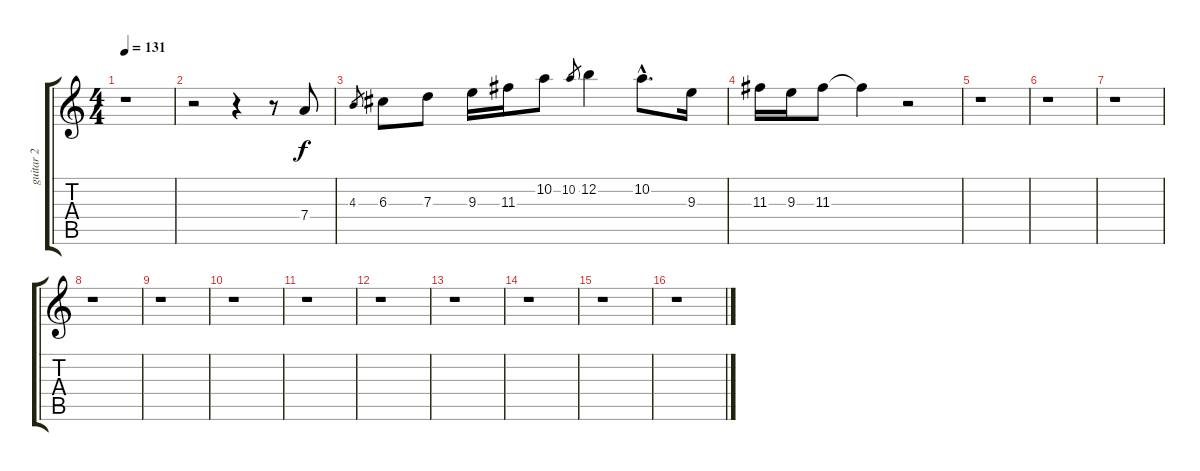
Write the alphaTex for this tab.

\track ("guitar 2" "guitar 2") {instrument distortionguitar}
\staff {score tabs}
\tuning (E4 B3 G3 D3 A2 E2) {hide}
\ts (4 4)
\tempo 131
\clef g2
\ks c
r.1{dy f} |
r.2 r.4 r.8 7.4.8 |
4.3.8{gr} 6.3.8 7.3.8 9.3.16 11.3.16 10.2.8 10.2.8{gr} 12.2.4 10.2{hac}.8{d} 9.3.16 |
11.3.16 9.3.16 11.3.8 11.3{t}.4 r.2 |
r.1 |
r.1 |
r.1 |
r.1 |
r.1 |
r.1 |
r.1 |
r.1 |
r.1 |
r.1 |
r.1 |
r.1
